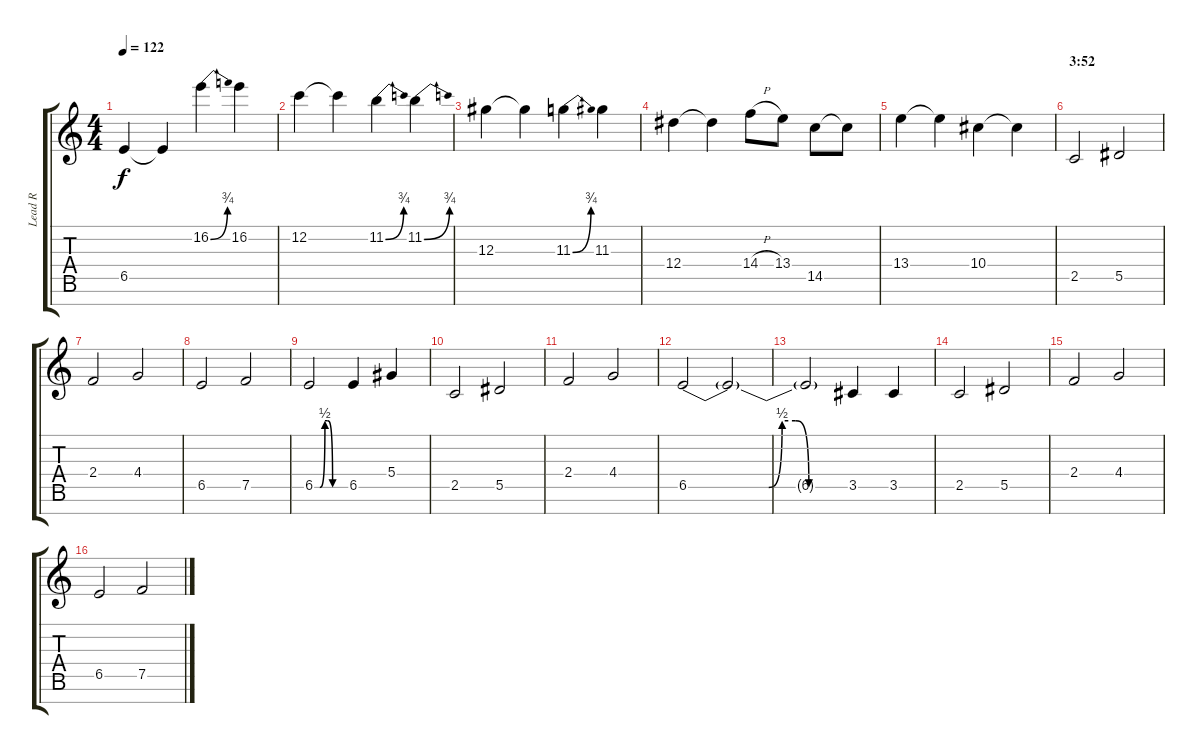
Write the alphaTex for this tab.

\track ("Lead R" "Lead R") {instrument overdrivenguitar}
\staff {score tabs}
\tuning (F4 C4 Ab3 Eb3 Bb2 F2 C2) {hide}
\ts (4 4)
\tempo 122
\clef g2
\ks c
6.5.4{dy f} 6.5{t}.4 16.2{be (bend 0 0 60 3)}.4 16.2.4 |
12.2.4 12.2{t}.4 11.2{be (bend 0 0 60 3)}.4 11.2{be (bend 0 0 60 3)}.4 |
12.3.4 12.3{t}.4 11.3{be (bend 0 0 60 3)}.4 11.3.4 |
12.4.4 12.4{t}.4 14.4{h}.8 13.4.8 14.5.8 14.5{t}.8 |
13.4.4 13.4{t}.4 10.4.4 10.4{t}.4 |
\section ("" "3:52")
2.5.2 5.5.2 |
2.4.2 4.4.2 |
6.5.2 7.5.2 |
6.5{be (custom 0 0 10 0 20 2 25 2 35 0 45 0 60 0)}.2 6.5.4 5.4.4 |
2.5.2 5.5.2 |
2.4.2 4.4.2 |
6.5{be (custom 0 0 25 0 30 0 35 2 40 2 45 0 60 0)}.2 6.5{t}.2 |
6.5{t}.2 3.5.4 3.5.4 |
2.5.2 5.5.2 |
2.4.2 4.4.2 |
6.5.2 7.5.2
